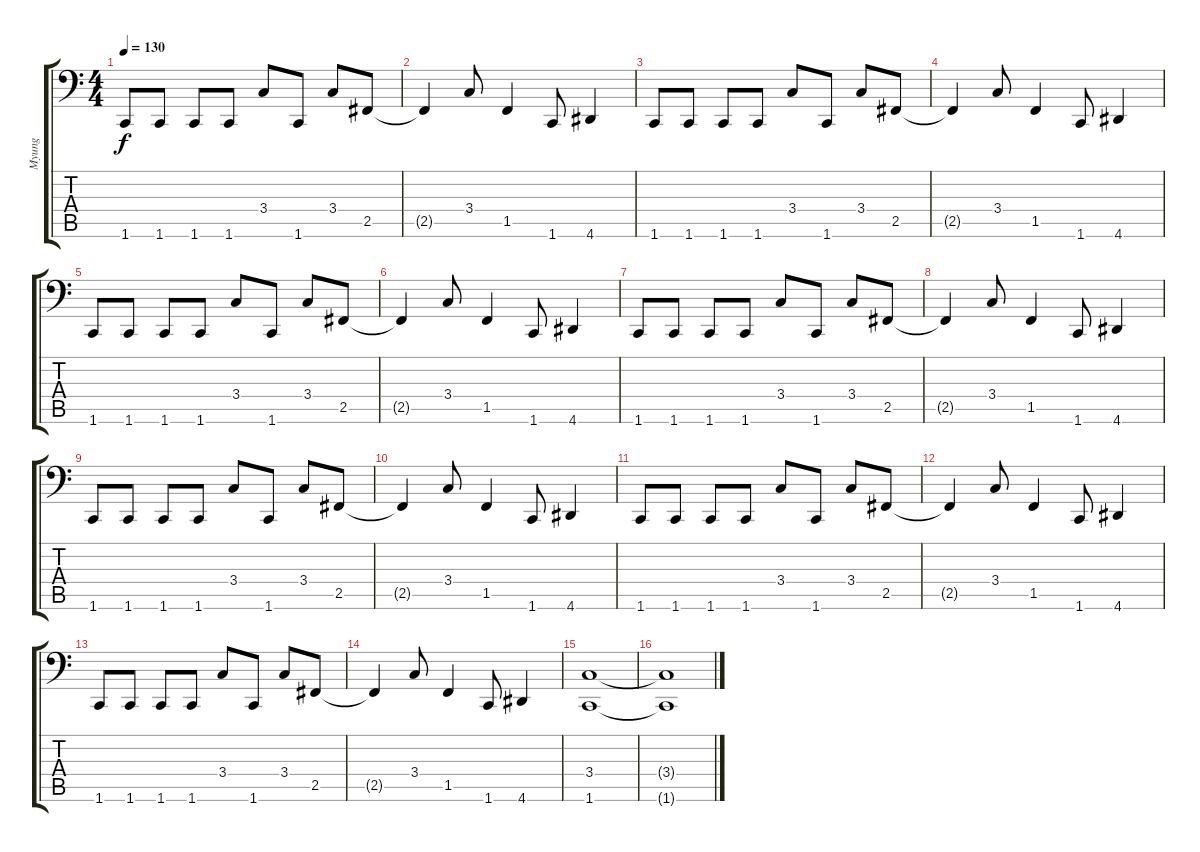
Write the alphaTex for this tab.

\track ("Myung" "Myung") {instrument electricbassfinger}
\staff {score tabs}
\tuning (C3 G2 D2 A1 E1 B0) {hide}
\ts (4 4)
\tempo 130
\clef f4
\ks c
1.6.8{dy f} 1.6.8 1.6.8 1.6.8 3.4.8 1.6.8 3.4.8 2.5.8 |
2.5{t}.4 3.4.8 1.5.4 1.6.8 4.6.4 |
1.6.8 1.6.8 1.6.8 1.6.8 3.4.8 1.6.8 3.4.8 2.5.8 |
2.5{t}.4 3.4.8 1.5.4 1.6.8 4.6.4 |
1.6.8 1.6.8 1.6.8 1.6.8 3.4.8 1.6.8 3.4.8 2.5.8 |
2.5{t}.4 3.4.8 1.5.4 1.6.8 4.6.4 |
1.6.8 1.6.8 1.6.8 1.6.8 3.4.8 1.6.8 3.4.8 2.5.8 |
2.5{t}.4 3.4.8 1.5.4 1.6.8 4.6.4 |
1.6.8 1.6.8 1.6.8 1.6.8 3.4.8 1.6.8 3.4.8 2.5.8 |
2.5{t}.4 3.4.8 1.5.4 1.6.8 4.6.4 |
1.6.8 1.6.8 1.6.8 1.6.8 3.4.8 1.6.8 3.4.8 2.5.8 |
2.5{t}.4 3.4.8 1.5.4 1.6.8 4.6.4 |
1.6.8 1.6.8 1.6.8 1.6.8 3.4.8 1.6.8 3.4.8 2.5.8 |
2.5{t}.4 3.4.8 1.5.4 1.6.8 4.6.4 |
(3.4 1.6).1{volume 16} |
(3.4{t} 1.6{t}).1
